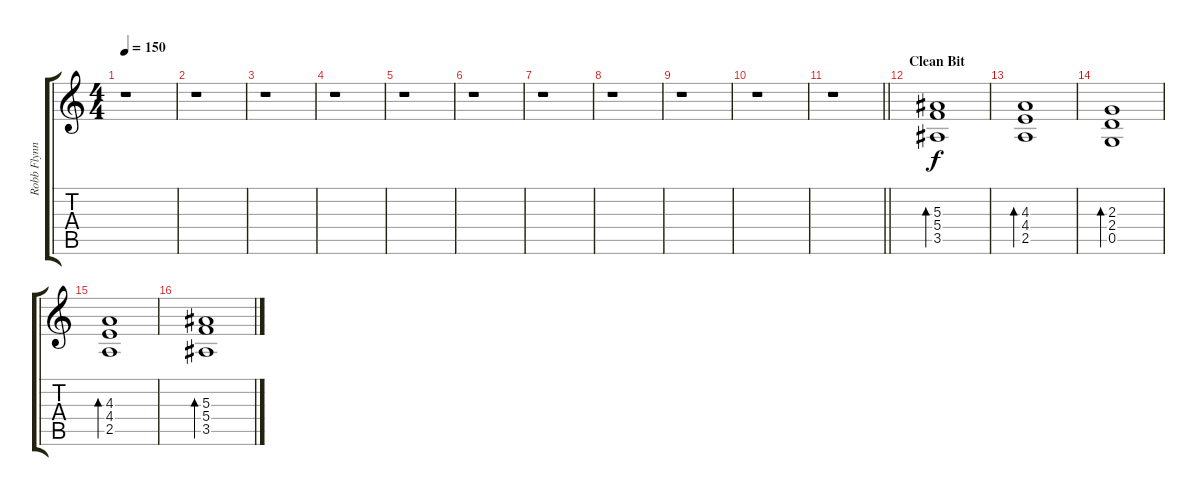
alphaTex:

\track ("Robb Flynn Cl" "Robb Flynn") {instrument electricguitarclean}
\staff {score tabs}
\tuning (D4 A3 F3 C3 G2 C2) {hide}
\ts (4 4)
\tempo 150
\clef g2
\ks c
r.1{dy f} |
r.1 |
r.1 |
r.1 |
r.1 |
r.1 |
r.1 |
r.1 |
r.1 |
r.1 |
\barLineRight lightlight
r.1 |
\section ("" "Clean Bit")
(5.3 5.4 3.5).1{bd 240} |
(4.3 4.4 2.5).1{bd 240} |
(2.3 2.4 0.5).1{bd 240} |
(4.3 4.4 2.5).1{bd 240} |
(5.3 5.4 3.5).1{bd 240}
